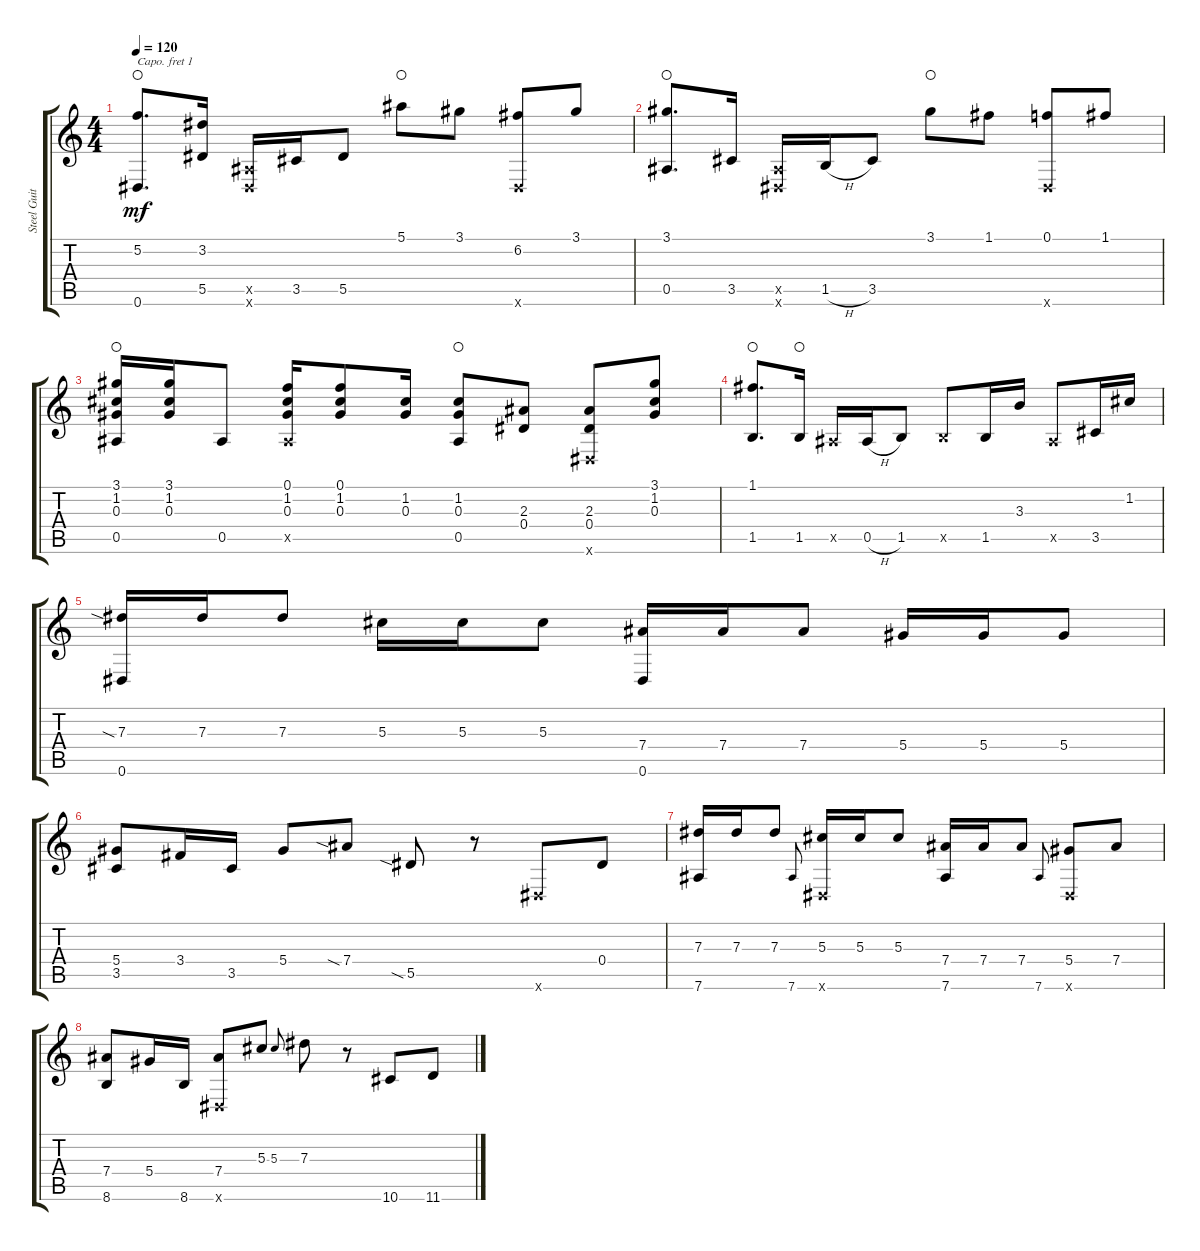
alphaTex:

\track ("Steel Guitar" "Steel Guit") {instrument acousticguitarsteel}
\staff {score tabs}
\capo 1
\tuning (E4 B3 G3 D3 A2 D2) {hide}
\ts (4 4)
\tempo 120
\clef g2
\ks c
(5.2 0.6).8{d dy mf waho} (3.2 5.5).16 (0.5{x} 0.6{x}).16 3.5.16 5.5.8 5.1.8{waho} 3.1.8 (6.2 0.6{x}).8 3.1.8 |
(3.1 0.5).8{d waho} 3.5.16 (0.5{x} 0.6{x}).16 1.5{h}.16 3.5.8 3.1.8{waho} 1.1.8 (0.1 0.6{x}).8 1.1.8 |
(3.1 1.2 0.3 0.5).16{waho} (3.1 1.2 0.3).16 0.5.8 (0.1 1.2 0.3 0.5{x}).16 (0.1 1.2 0.3).8 (1.2 0.3).16 (1.2 0.3 0.5).8{waho} (2.3 0.4).8 (2.3 0.4 0.6{x}).8 (3.1 1.2 0.3).8 |
(1.1 1.5).8{d waho} 1.5.16{waho} 0.5{x}.16 0.5{h}.16 1.5.8 1.5{x}.8 1.5.16 3.3.16 0.5{x}.8 3.5.16 1.2.16 |
(7.3{sia} 0.6).16 7.3.16 7.3.8 5.3.16 5.3.16 5.3.8 (7.4 0.6).16 7.4.16 7.4.8 5.4.16 5.4.16 5.4.8 |
(5.4 3.5).8 3.4.16 3.5.16 5.4.8 7.4{sia}.8 5.5{sia}.8 r.8 0.6{x}.8 0.4.8 |
(7.3 7.6).16 7.3.16 7.3.8 7.6.8{gr onbeat} (5.3 0.6{x}).16 5.3.16 5.3.8 (7.4 7.6).16 7.4.16 7.4.8 7.6.8{gr onbeat} (5.4 0.6{x}).8 7.4.8 |
(7.4 8.6).8 5.4.16 8.6.16 (7.4 0.6{x}).8 5.3.8 5.3.8{gr onbeat} 7.3.8 r.8 10.6.8 11.6.8
